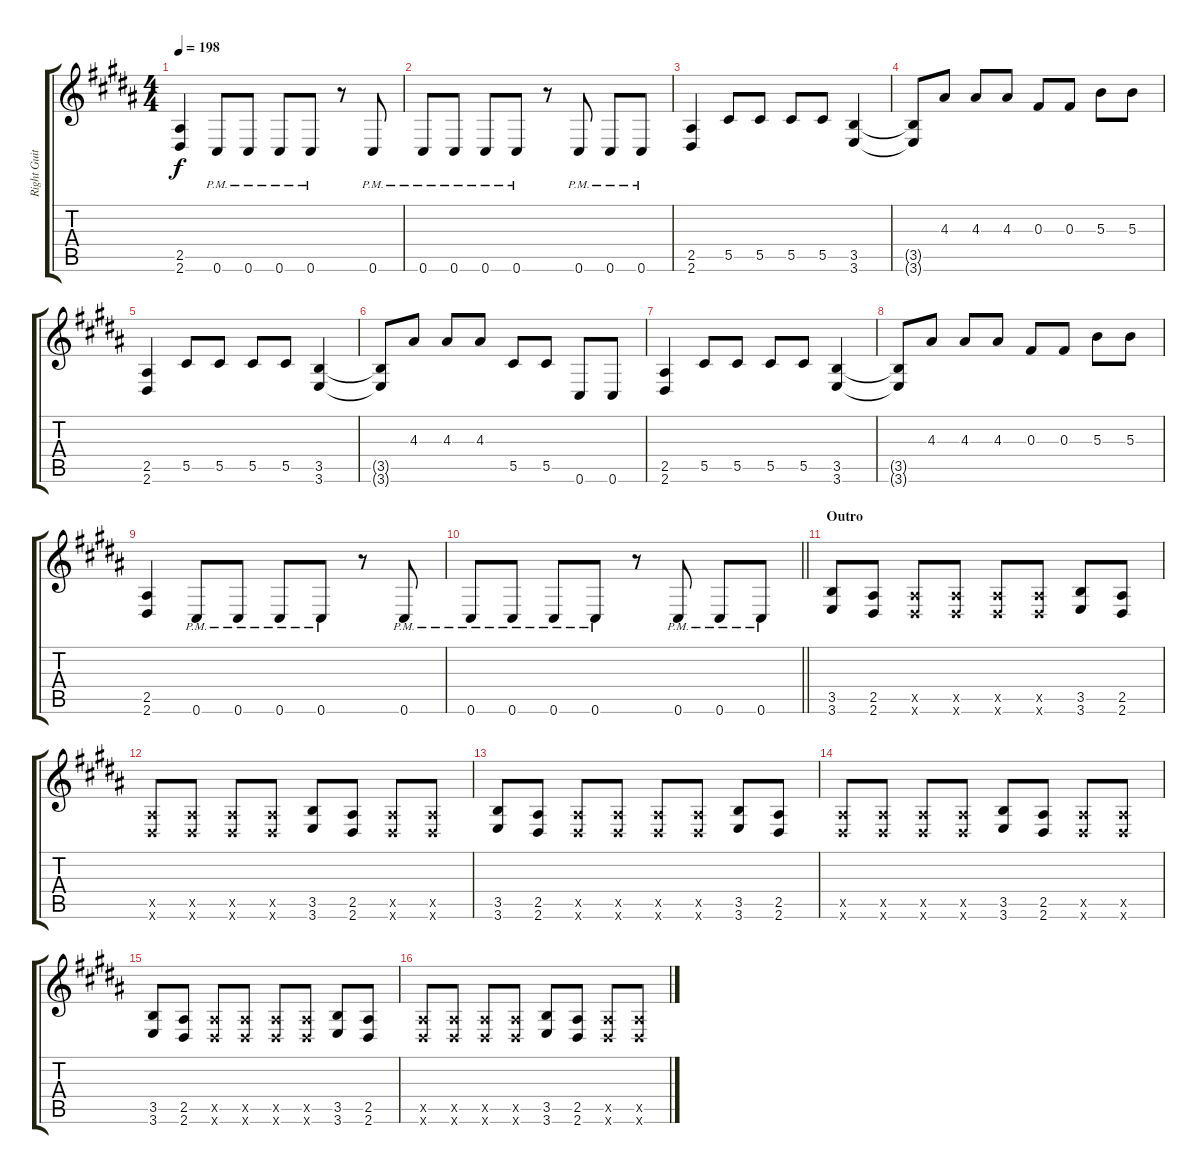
\track ("Right Guitar" "Right Guit") {instrument distortionguitar}
\staff {score tabs}
\tuning (Eb4 Bb3 Gb3 Db3 Ab2 Db2) {hide}
\ts (4 4)
\tempo 198
\clef g2
\ks b
(2.5 2.6).4{dy f} 0.6{pm}.8 0.6{pm}.8 0.6{pm}.8 0.6{pm}.8 r.8 0.6{pm}.8 |
0.6{pm}.8 0.6{pm}.8 0.6{pm}.8 0.6{pm}.8 r.8 0.6{pm}.8 0.6{pm}.8 0.6{pm}.8 |
(2.5 2.6).4 5.5.8 5.5.8 5.5.8 5.5.8 (3.5 3.6).4 |
(3.5{t} 3.6{t}).8 4.3.8 4.3.8 4.3.8 0.3.8 0.3.8 5.3.8 5.3.8 |
(2.5 2.6).4 5.5.8 5.5.8 5.5.8 5.5.8 (3.5 3.6).4 |
(3.5{t} 3.6{t}).8 4.3.8 4.3.8 4.3.8 5.5.8 5.5.8 0.6.8 0.6.8 |
(2.5 2.6).4 5.5.8 5.5.8 5.5.8 5.5.8 (3.5 3.6).4 |
(3.5{t} 3.6{t}).8 4.3.8 4.3.8 4.3.8 0.3.8 0.3.8 5.3.8 5.3.8 |
(2.5 2.6).4 0.6{pm}.8 0.6{pm}.8 0.6{pm}.8 0.6{pm}.8 r.8 0.6{pm}.8 |
\barLineRight lightlight
0.6{pm}.8 0.6{pm}.8 0.6{pm}.8 0.6{pm}.8 r.8 0.6{pm}.8 0.6{pm}.8 0.6{pm}.8 |
\section ("" "Outro")
(3.5 3.6).8 (2.5 2.6).8 (2.5{x} 2.6{x}).8 (2.5{x} 2.6{x}).8 (2.5{x} 2.6{x}).8 (2.5{x} 2.6{x}).8 (3.5 3.6).8 (2.5 2.6).8 |
(2.5{x} 2.6{x}).8 (2.5{x} 2.6{x}).8 (2.5{x} 2.6{x}).8 (2.5{x} 2.6{x}).8 (3.5 3.6).8 (2.5 2.6).8 (2.5{x} 2.6{x}).8 (2.5{x} 2.6{x}).8 |
(3.5 3.6).8 (2.5 2.6).8 (2.5{x} 2.6{x}).8 (2.5{x} 2.6{x}).8 (2.5{x} 2.6{x}).8 (2.5{x} 2.6{x}).8 (3.5 3.6).8 (2.5 2.6).8 |
(2.5{x} 2.6{x}).8 (2.5{x} 2.6{x}).8 (2.5{x} 2.6{x}).8 (2.5{x} 2.6{x}).8 (3.5 3.6).8 (2.5 2.6).8 (2.5{x} 2.6{x}).8 (2.5{x} 2.6{x}).8 |
(3.5 3.6).8 (2.5 2.6).8 (2.5{x} 2.6{x}).8 (2.5{x} 2.6{x}).8 (2.5{x} 2.6{x}).8 (2.5{x} 2.6{x}).8 (3.5 3.6).8 (2.5 2.6).8 |
(2.5{x} 2.6{x}).8 (2.5{x} 2.6{x}).8 (2.5{x} 2.6{x}).8 (2.5{x} 2.6{x}).8 (3.5 3.6).8 (2.5 2.6).8 (2.5{x} 2.6{x}).8 (2.5{x} 2.6{x}).8
